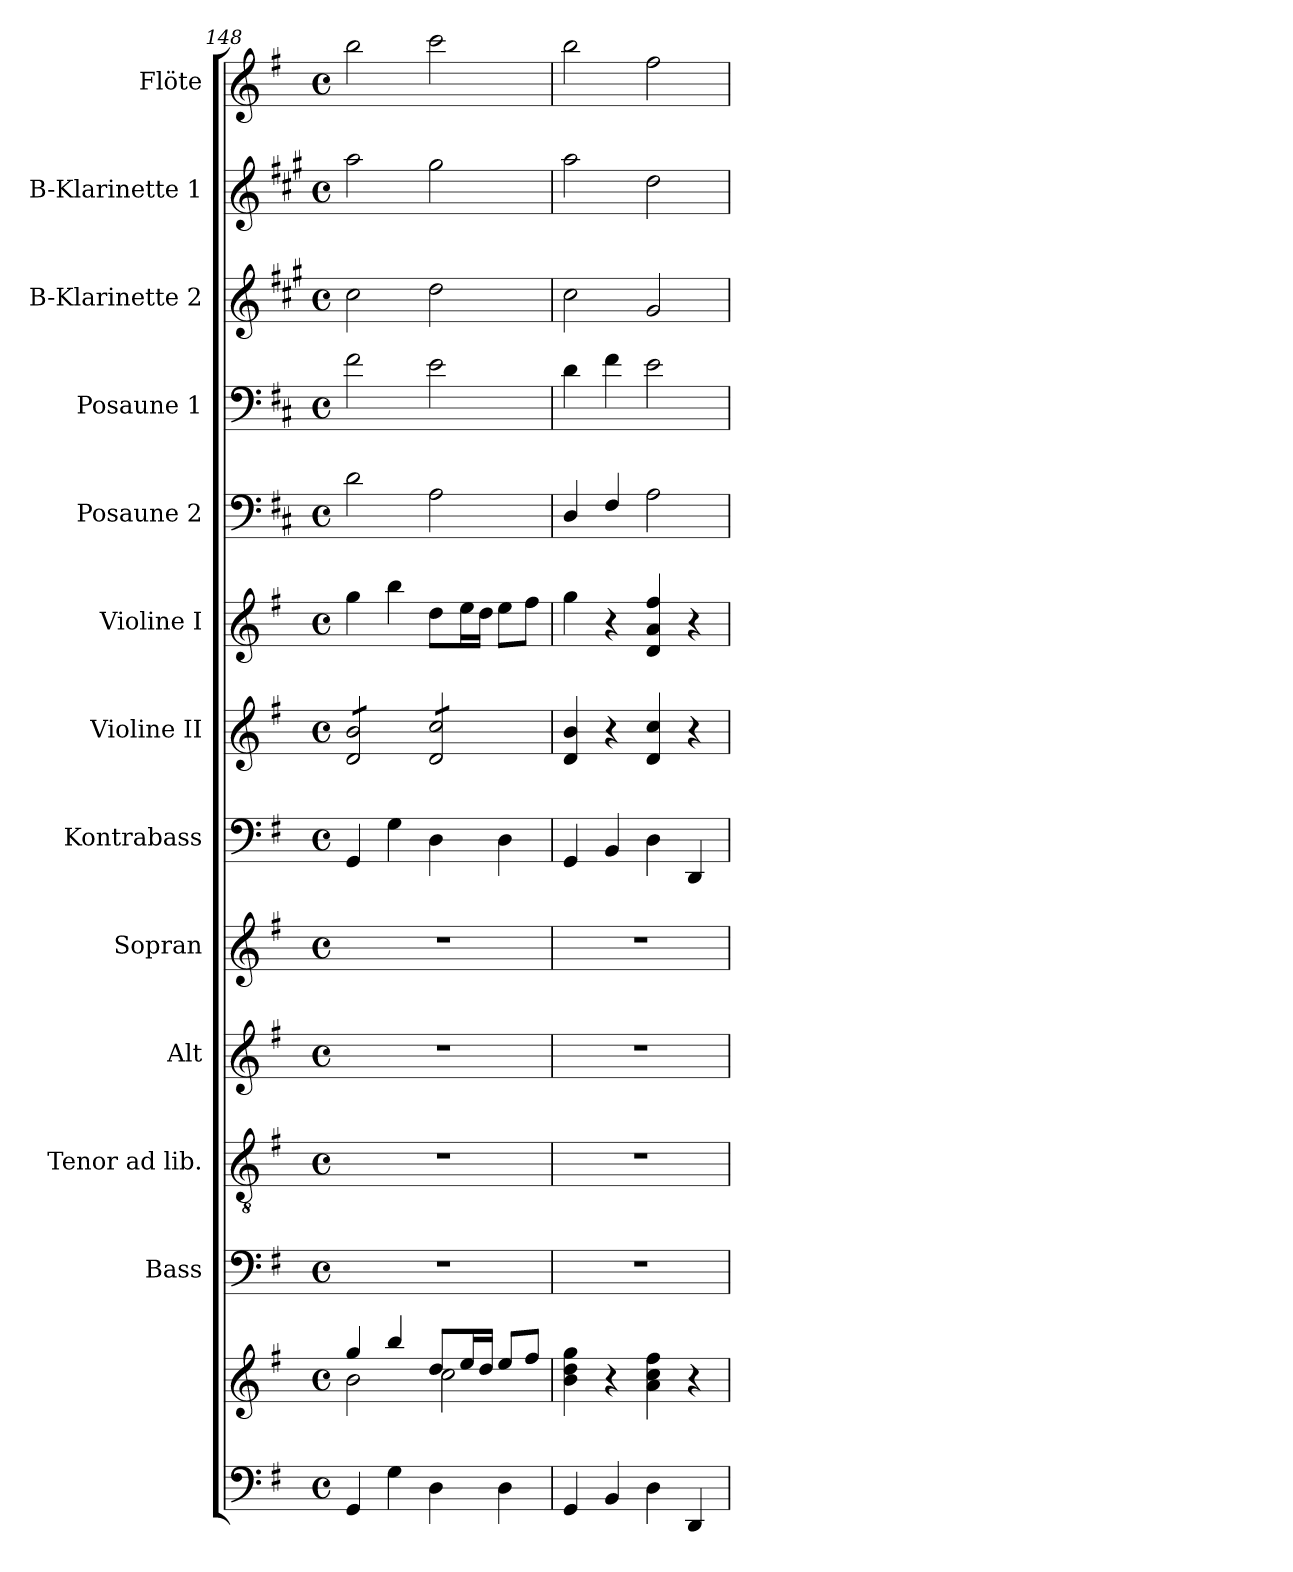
**kern	**kern	**kern	**kern	**kern	**kern	**kern	**kern	**kern	**kern	**kern	**kern	**kern	**kern
*part13	*part13	*part12	*part11	*part10	*part9	*part8	*part7	*part6	*part5	*part4	*part3	*part2	*part1
*staff14	*staff13	*staff12	*staff11	*staff10	*staff9	*staff8	*staff7	*staff6	*staff5	*staff4	*staff3	*staff2	*staff1
*	*	*I"Bass	*I"Tenor ad lib.	*I"Alt	*I"Sopran	*I"Kontrabass	*I"Violine II	*I"Violine I	*I"Posaune 2	*I"Posaune 1	*I"B-Klarinette 2	*I"B-Klarinette 1	*I"Flöte
*	*	*I'B.	*I'T.	*I'A.	*I'S.	*I'Kb.	*I'Vl. II	*I'Vl. I	*I'Pos 2	*I'Pos. 1	*I'B Kl. 2	*I'B Kl. 1	*I'Fl.
*clefF4	*clefG2	*clefF4	*clefGv2	*clefG2	*clefG2	*clefF4	*clefG2	*clefG2	*clefF4	*clefF4	*clefG2	*clefG2	*clefG2
*	*	*	*	*	*	*ITrd7c12	*	*	*ITrd4c7	*ITrd4c7	*ITrd1c2	*ITrd1c2	*
*k[f#]	*k[f#]	*k[f#]	*k[f#]	*k[f#]	*k[f#]	*k[f#]	*k[f#]	*k[f#]	*k[f#]	*k[f#]	*k[f#]	*k[f#]	*k[f#]
*G:	*G:	*G:	*G:	*G:	*G:	*G:	*G:	*G:	*G:	*G:	*G:	*G:	*G:
*M4/4	*M4/4	*M4/4	*M4/4	*M4/4	*M4/4	*M4/4	*M4/4	*M4/4	*M4/4	*M4/4	*M4/4	*M4/4	*M4/4
*met(c)	*met(c)	*met(c)	*met(c)	*met(c)	*met(c)	*met(c)	*met(c)	*met(c)	*met(c)	*met(c)	*met(c)	*met(c)	*met(c)
=148	=148	=148	=148	=148	=148	=148	=148	=148	=148	=148	=148	=148	=148
*	*^	*	*	*	*	*	*	*	*	*	*	*	*
*	*	*	*	*	*	*	*	*tremolo	*	*	*	*	*	*
4GG/	4gg/	2b\	1r	1r	1r	1r	4GGG/	8d/ 8b/L	4gg\	2G\	2B\	2b\	2gg\	2bb\
.	.	.	.	.	.	.	.	8d/ 8b/	.	.	.	.	.	.
4G\	4bb/	.	.	.	.	.	4GG\	8d/ 8b/	4bb\	.	.	.	.	.
.	.	.	.	.	.	.	.	8d/ 8b/J	.	.	.	.	.	.
4D\	8dd/L	2cc\	.	.	.	.	4DD\	8d/ 8cc/L	8dd\L	2D\	2A\	2cc\	2ff#\	2ccc\
.	16ee/L	.	.	.	.	.	.	8d/ 8cc/	16ee\L	.	.	.	.	.
.	16dd/JJ	.	.	.	.	.	.	.	16dd\JJ	.	.	.	.	.
4D\	8ee/L	.	.	.	.	.	4DD\	8d/ 8cc/	8ee\L	.	.	.	.	.
.	8ff#/J	.	.	.	.	.	.	8d/ 8cc/J	8ff#\J	.	.	.	.	.
*	*	*	*	*	*	*	*	*Xtremolo	*	*	*	*	*	*
*	*v	*v	*	*	*	*	*	*	*	*	*	*	*	*
=149	=149	=149	=149	=149	=149	=149	=149	=149	=149	=149	=149	=149	=149
4GG/	4b\ 4dd\ 4gg\	1r	1r	1r	1r	4GGG/	4d/ 4b/	4gg\	4GG/	4G\	2b\	2gg\	2bb\
4BB/	4r	.	.	.	.	4BBB/	4r	4r	4BB/	4B\	.	.	.
4D\	4a\ 4cc\ 4ff#\	.	.	.	.	4DD\	4d/ 4cc/	4d/ 4a/ 4ff#/	2D\	2A\	2f#/	2cc\	2ff#\
4DD/	4r	.	.	.	.	4DDD/	4r	4r	.	.	.	.	.
=	=	=	=	=	=	=	=	=	=	=	=	=	=
*-	*-	*-	*-	*-	*-	*-	*-	*-	*-	*-	*-	*-	*-
